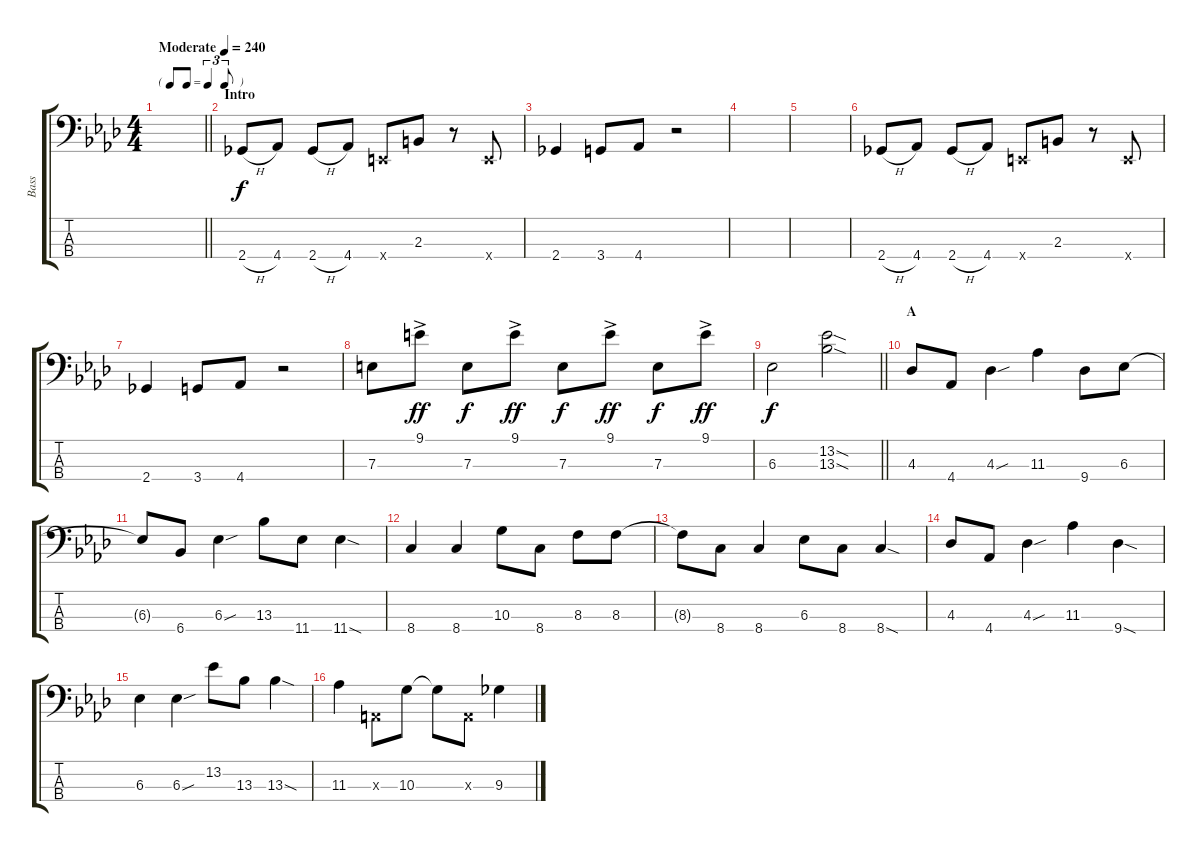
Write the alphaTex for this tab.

\track ("Bass" "Bass") {instrument electricbassfinger}
\staff {score tabs}
\tuning (G2 D2 A1 E1) {hide}
\ts (4 4)
\tf triplet8th
\tempo (240 "Moderate")
\clef f4
\barLineRight lightlight
\ks ab
|
\section ("" "Intro")
2.4{h}.8 4.4.8 2.4{h}.8 4.4.8 0.4{x}.8 2.3.8 r.8 0.4{x}.8 |
2.4.4 3.4.8 4.4.8 r.2 |
|
|
2.4{h}.8 4.4.8 2.4{h}.8 4.4.8 0.4{x}.8 2.3.8 r.8 0.4{x}.8 |
2.4.4 3.4.8 4.4.8 r.2 |
7.3.8 9.1{ac}.8{dy ff} 7.3.8{dy f} 9.1{ac}.8{dy ff} 7.3.8{dy f} 9.1{ac}.8{dy ff} 7.3.8{dy f} 9.1{ac}.8{dy ff} |
\barLineRight lightlight
6.3.2{dy f} (13.2{sod} 13.3{sod}).2 |
\section ("" "A")
4.3.8 4.4.8 4.3{sou}.4 11.3.4 9.4.8 6.3.8 |
6.3{t}.8 6.4.8 6.3{sou}.4 13.3.8 11.4.8 11.4{sod}.4 |
8.4.4 8.4.4 10.3.8 8.4.8 8.3.8 8.3.8 |
8.3{t}.8 8.4.8 8.4.4 6.3.8 8.4.8 8.4{sod}.4 |
4.3.8 4.4.8 4.3{sou}.4 11.3.4 9.4{sod}.4 |
6.3.4 6.3{sou}.4 13.2.8 13.3.8 13.3{sod}.4 |
11.3.4 0.3{x}.8 10.3.8 10.3{t}.8 0.3{x}.8 9.3.4
